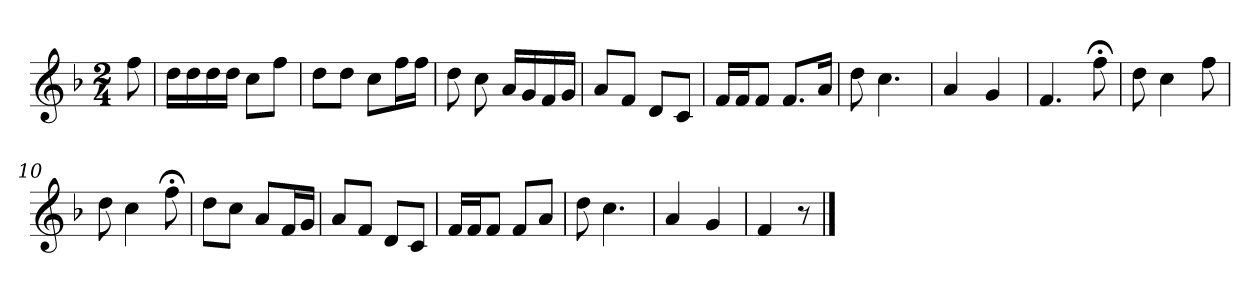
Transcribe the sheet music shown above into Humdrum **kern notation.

**kern
*part1
*staff1
*clefG2
*k[b-]
*M2/4
*MM104
=
8ff\
=1
16dd\LL
16dd\
16dd\
16dd\JJ
8cc\L
8ff\J
=2
8dd\L
8dd\J
8cc\L
16ff\L
16ff\JJ
=3
8dd\
8cc\
16a/LL
16g/
16f/
16g/JJ
=4
8a/L
8f/J
8d/L
8c/J
=5
16f/LL
16f/J
8f/J
8.f/L
16a/Jk
=6
8dd\
4.cc\
=7
4a/
4g/
=8
4.f/
8ff;<\
=9
8dd\
4cc\
8ff\
=10
8dd\
4cc\
8ff;<\
=11
8dd\L
8cc\J
8a/L
16f/L
16g/JJ
=12
8a/L
8f/J
8d/L
8c/J
=13
16f/LL
16f/J
8f/J
8f/L
8a/J
=14
8dd\
4.cc\
=15
4a/
4g/
=16
4f/
8r
==
*-
